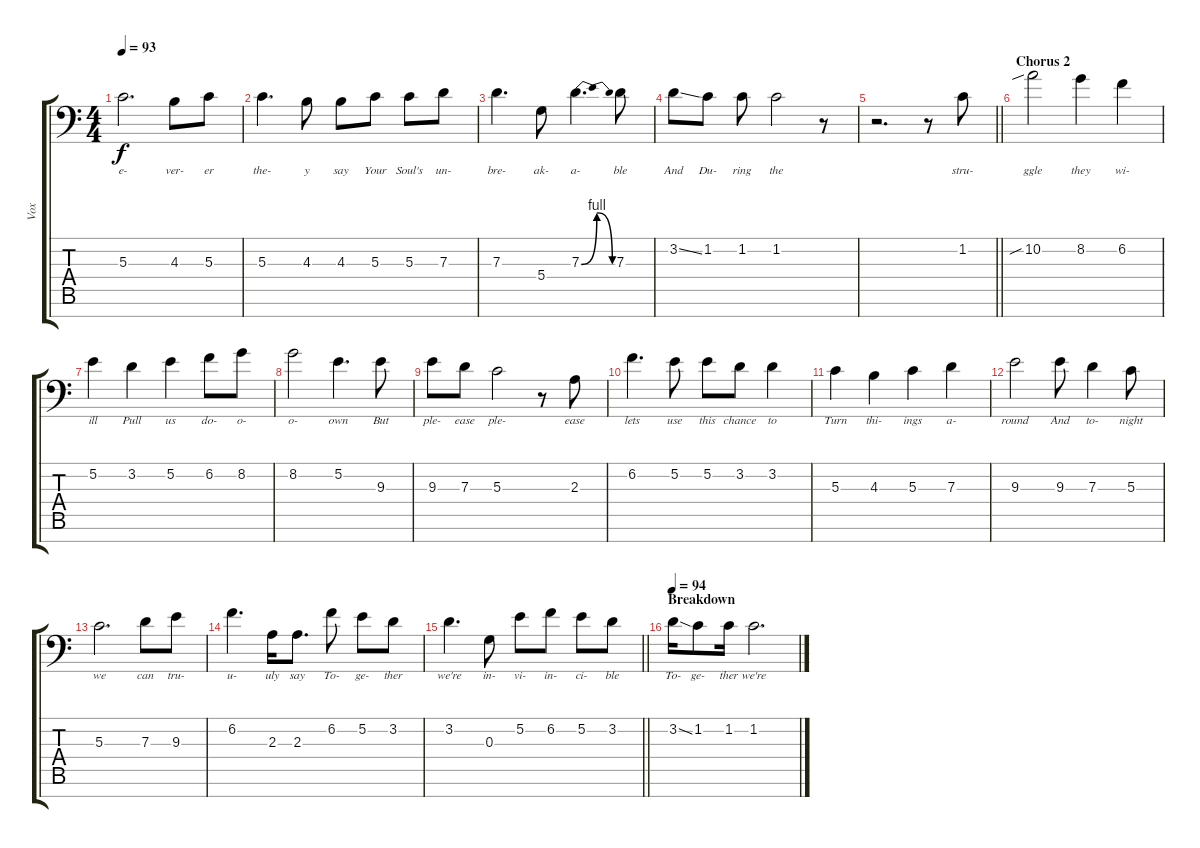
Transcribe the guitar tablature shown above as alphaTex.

\track ("Vox" "Vox") {instrument synthvoice}
\staff {score tabs}
\tuning (E4 B3 G3 D3 A2 E2 C-1) {hide}
\ts (4 4)
\tempo 93
\clef f4
\ks c
5.3.2{d lyrics (0 "e-") lyrics (1 "") lyrics (2 "") lyrics (3 "") lyrics (4 "") dy f} 4.3.8{lyrics (0 "ver-") lyrics (1 "") lyrics (2 "") lyrics (3 "") lyrics (4 "")} 5.3.8{lyrics (0 "er") lyrics (1 "") lyrics (2 "") lyrics (3 "") lyrics (4 "")} |
5.3.4{d lyrics (0 "the-") lyrics (1 "") lyrics (2 "") lyrics (3 "") lyrics (4 "")} 4.3.8{lyrics (0 "y") lyrics (1 "") lyrics (2 "") lyrics (3 "") lyrics (4 "")} 4.3.8{lyrics (0 "say") lyrics (1 "") lyrics (2 "") lyrics (3 "") lyrics (4 "")} 5.3.8{lyrics (0 "Your") lyrics (1 "") lyrics (2 "") lyrics (3 "") lyrics (4 "")} 5.3.8{lyrics (0 "Soul's") lyrics (1 "") lyrics (2 "") lyrics (3 "") lyrics (4 "")} 7.3.8{lyrics (0 "un-") lyrics (1 "") lyrics (2 "") lyrics (3 "") lyrics (4 "")} |
7.3.4{d lyrics (0 "bre-") lyrics (1 "") lyrics (2 "") lyrics (3 "") lyrics (4 "")} 5.4.8{lyrics (0 "ak-") lyrics (1 "") lyrics (2 "") lyrics (3 "") lyrics (4 "")} 7.3{be (bendrelease 0 0 20 4 46 4 60 0)}.4{d lyrics (0 "a-") lyrics (1 "") lyrics (2 "") lyrics (3 "") lyrics (4 "")} 7.3.8{lyrics (0 "ble") lyrics (1 "") lyrics (2 "") lyrics (3 "") lyrics (4 "")} |
3.2{ss}.8{lyrics (0 "And") lyrics (1 "") lyrics (2 "") lyrics (3 "") lyrics (4 "")} 1.2.8{lyrics (0 "Du-") lyrics (1 "") lyrics (2 "") lyrics (3 "") lyrics (4 "")} 1.2.8{lyrics (0 "ring") lyrics (1 "") lyrics (2 "") lyrics (3 "") lyrics (4 "")} 1.2.2{lyrics (0 "the") lyrics (1 "") lyrics (2 "") lyrics (3 "") lyrics (4 "")} r.8 |
\barLineRight lightlight
r.2{d} r.8 1.2.8{lyrics (0 "stru-") lyrics (1 "") lyrics (2 "") lyrics (3 "") lyrics (4 "")} |
\section ("" "Chorus 2")
10.2{sib}.2{lyrics (0 "ggle") lyrics (1 "") lyrics (2 "") lyrics (3 "") lyrics (4 "")} 8.2.4{lyrics (0 "they") lyrics (1 "") lyrics (2 "") lyrics (3 "") lyrics (4 "")} 6.2.4{lyrics (0 "wi-") lyrics (1 "") lyrics (2 "") lyrics (3 "") lyrics (4 "")} |
5.2.4{lyrics (0 "ill") lyrics (1 "") lyrics (2 "") lyrics (3 "") lyrics (4 "")} 3.2.4{lyrics (0 "Pull") lyrics (1 "") lyrics (2 "") lyrics (3 "") lyrics (4 "")} 5.2.4{lyrics (0 "us") lyrics (1 "") lyrics (2 "") lyrics (3 "") lyrics (4 "")} 6.2.8{lyrics (0 "do-") lyrics (1 "") lyrics (2 "") lyrics (3 "") lyrics (4 "")} 8.2.8{lyrics (0 "o-") lyrics (1 "") lyrics (2 "") lyrics (3 "") lyrics (4 "")} |
8.2.2{lyrics (0 "o-") lyrics (1 "") lyrics (2 "") lyrics (3 "") lyrics (4 "")} 5.2.4{d lyrics (0 "own") lyrics (1 "") lyrics (2 "") lyrics (3 "") lyrics (4 "")} 9.3.8{lyrics (0 "But") lyrics (1 "") lyrics (2 "") lyrics (3 "") lyrics (4 "")} |
9.3.8{lyrics (0 "ple-") lyrics (1 "") lyrics (2 "") lyrics (3 "") lyrics (4 "")} 7.3.8{lyrics (0 "ease") lyrics (1 "") lyrics (2 "") lyrics (3 "") lyrics (4 "")} 5.3.2{lyrics (0 "ple-") lyrics (1 "") lyrics (2 "") lyrics (3 "") lyrics (4 "")} r.8 2.3.8{lyrics (0 "ease") lyrics (1 "") lyrics (2 "") lyrics (3 "") lyrics (4 "")} |
6.2.4{d lyrics (0 "lets") lyrics (1 "") lyrics (2 "") lyrics (3 "") lyrics (4 "")} 5.2.8{lyrics (0 "use") lyrics (1 "") lyrics (2 "") lyrics (3 "") lyrics (4 "")} 5.2.8{lyrics (0 "this") lyrics (1 "") lyrics (2 "") lyrics (3 "") lyrics (4 "")} 3.2.8{lyrics (0 "chance") lyrics (1 "") lyrics (2 "") lyrics (3 "") lyrics (4 "")} 3.2.4{lyrics (0 "to") lyrics (1 "") lyrics (2 "") lyrics (3 "") lyrics (4 "")} |
5.3.4{lyrics (0 "Turn") lyrics (1 "") lyrics (2 "") lyrics (3 "") lyrics (4 "")} 4.3.4{lyrics (0 "thi-") lyrics (1 "") lyrics (2 "") lyrics (3 "") lyrics (4 "")} 5.3.4{lyrics (0 "ings") lyrics (1 "") lyrics (2 "") lyrics (3 "") lyrics (4 "")} 7.3.4{lyrics (0 "a-") lyrics (1 "") lyrics (2 "") lyrics (3 "") lyrics (4 "")} |
9.3.2{lyrics (0 "round") lyrics (1 "") lyrics (2 "") lyrics (3 "") lyrics (4 "")} 9.3.8{lyrics (0 "And") lyrics (1 "") lyrics (2 "") lyrics (3 "") lyrics (4 "")} 7.3.4{lyrics (0 "to-") lyrics (1 "") lyrics (2 "") lyrics (3 "") lyrics (4 "")} 5.3.8{lyrics (0 "night") lyrics (1 "") lyrics (2 "") lyrics (3 "") lyrics (4 "")} |
5.3.2{d lyrics (0 "we") lyrics (1 "") lyrics (2 "") lyrics (3 "") lyrics (4 "")} 7.3.8{lyrics (0 "can") lyrics (1 "") lyrics (2 "") lyrics (3 "") lyrics (4 "")} 9.3.8{lyrics (0 "tru-") lyrics (1 "") lyrics (2 "") lyrics (3 "") lyrics (4 "")} |
6.2.4{d lyrics (0 "u-") lyrics (1 "") lyrics (2 "") lyrics (3 "") lyrics (4 "")} 2.3.16{lyrics (0 "uly") lyrics (1 "") lyrics (2 "") lyrics (3 "") lyrics (4 "")} 2.3.8{d lyrics (0 "say") lyrics (1 "") lyrics (2 "") lyrics (3 "") lyrics (4 "")} 6.2.8{lyrics (0 "To-") lyrics (1 "") lyrics (2 "") lyrics (3 "") lyrics (4 "")} 5.2.8{lyrics (0 "ge-") lyrics (1 "") lyrics (2 "") lyrics (3 "") lyrics (4 "")} 3.2.8{lyrics (0 "ther") lyrics (1 "") lyrics (2 "") lyrics (3 "") lyrics (4 "")} |
\barLineRight lightlight
3.2.4{d lyrics (0 "we're") lyrics (1 "") lyrics (2 "") lyrics (3 "") lyrics (4 "")} 0.3.8{lyrics (0 "in-") lyrics (1 "") lyrics (2 "") lyrics (3 "") lyrics (4 "")} 5.2.8{lyrics (0 "vi-") lyrics (1 "") lyrics (2 "") lyrics (3 "") lyrics (4 "")} 6.2.8{lyrics (0 "in-") lyrics (1 "") lyrics (2 "") lyrics (3 "") lyrics (4 "")} 5.2.8{lyrics (0 "ci-") lyrics (1 "") lyrics (2 "") lyrics (3 "") lyrics (4 "")} 3.2.8{lyrics (0 "ble") lyrics (1 "") lyrics (2 "") lyrics (3 "") lyrics (4 "")} |
\section ("" "Breakdown")
\tempo 94
3.2{ss}.16{lyrics (0 "To-") lyrics (1 "") lyrics (2 "") lyrics (3 "") lyrics (4 "")} 1.2.8{lyrics (0 "ge-") lyrics (1 "") lyrics (2 "") lyrics (3 "") lyrics (4 "")} 1.2.16{lyrics (0 "ther") lyrics (1 "") lyrics (2 "") lyrics (3 "") lyrics (4 "")} 1.2.2{d lyrics (0 "we're") lyrics (1 "") lyrics (2 "") lyrics (3 "") lyrics (4 "")}
